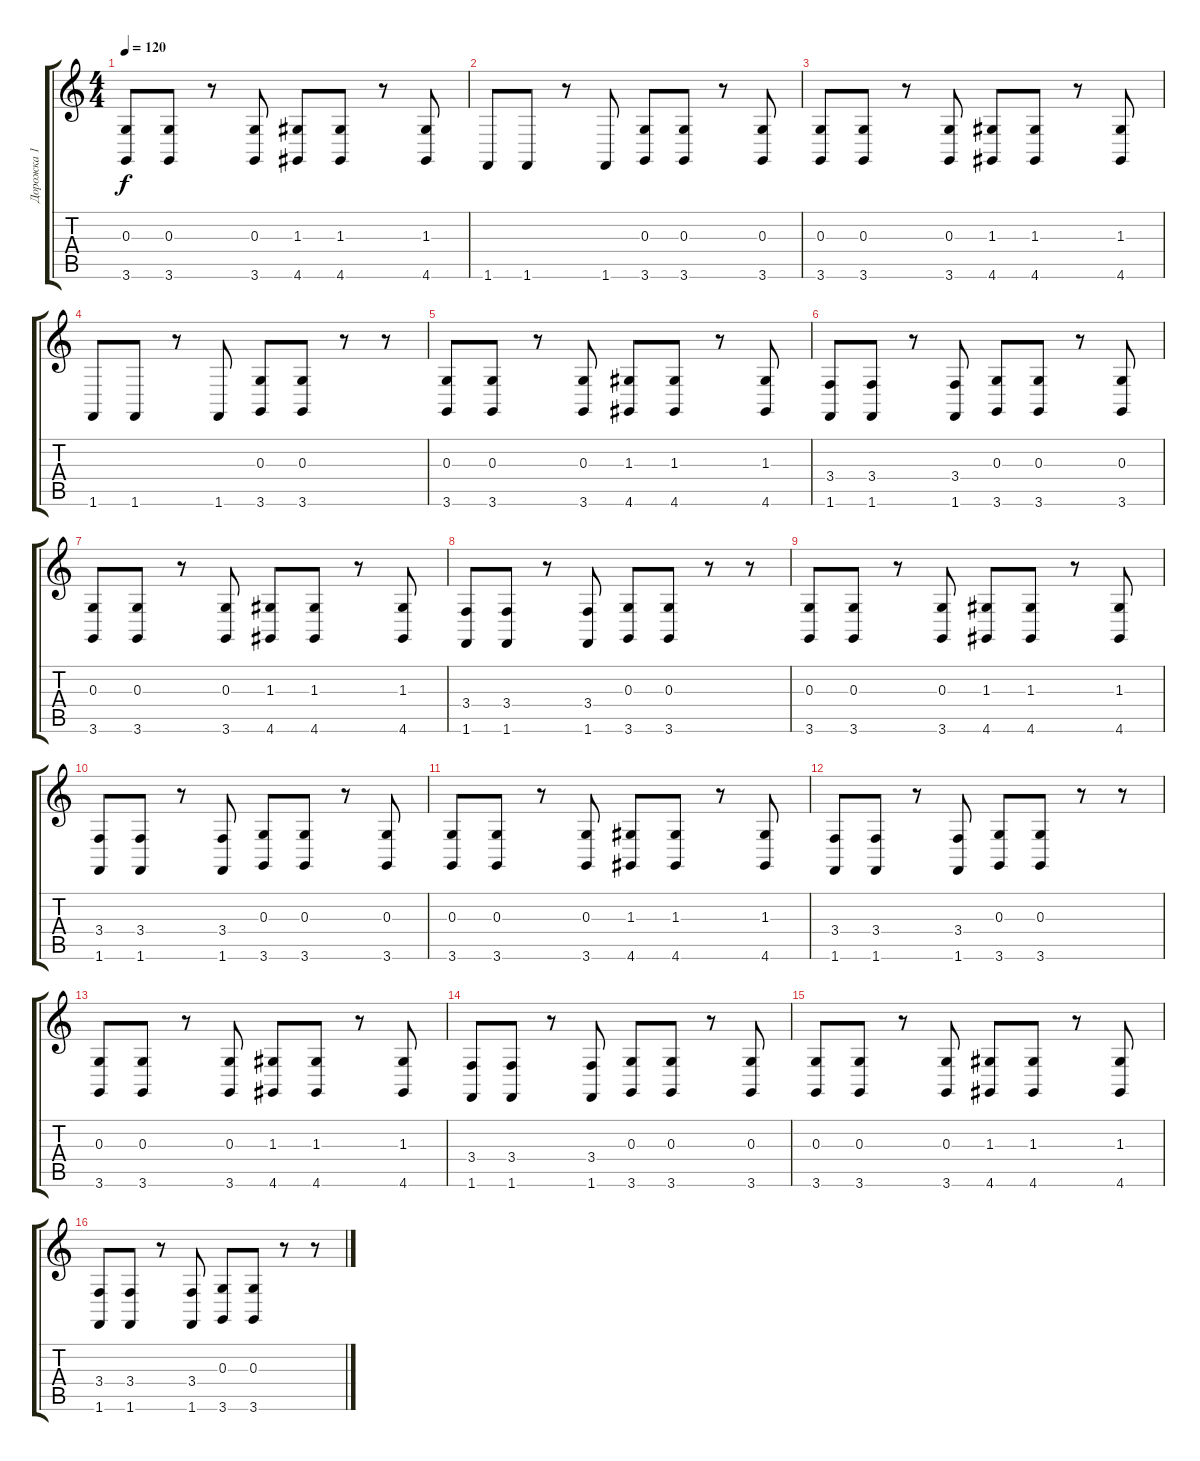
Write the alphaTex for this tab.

\track ("Дорожка 1" "Дорожка 1") {instrument stringensemble1}
\staff {score tabs}
\tuning (E4 B3 G3 D3 A2 E2) {hide}
\ts (4 4)
\tempo 120
\clef g2
\ks c
(0.3 3.6).8{dy f} (0.3 3.6).8 r.8 (0.3 3.6).8 (1.3 4.6).8 (1.3 4.6).8 r.8 (1.3 4.6).8 |
1.6.8 1.6.8 r.8 1.6.8 (0.3 3.6).8 (0.3 3.6).8 r.8 (0.3 3.6).8 |
(0.3 3.6).8 (0.3 3.6).8 r.8 (0.3 3.6).8 (1.3 4.6).8 (1.3 4.6).8 r.8 (1.3 4.6).8 |
1.6.8 1.6.8 r.8 1.6.8 (0.3 3.6).8 (0.3 3.6).8 r.8 r.8 |
(0.3 3.6).8 (0.3 3.6).8 r.8 (0.3 3.6).8 (1.3 4.6).8 (1.3 4.6).8 r.8 (1.3 4.6).8 |
(3.4 1.6).8 (3.4 1.6).8 r.8 (3.4 1.6).8 (0.3 3.6).8 (0.3 3.6).8 r.8 (0.3 3.6).8 |
(0.3 3.6).8 (0.3 3.6).8 r.8 (0.3 3.6).8 (1.3 4.6).8 (1.3 4.6).8 r.8 (1.3 4.6).8 |
(3.4 1.6).8 (3.4 1.6).8 r.8 (3.4 1.6).8 (0.3 3.6).8 (0.3 3.6).8 r.8 r.8 |
(0.3 3.6).8 (0.3 3.6).8 r.8 (0.3 3.6).8 (1.3 4.6).8 (1.3 4.6).8 r.8 (1.3 4.6).8 |
(3.4 1.6).8 (3.4 1.6).8 r.8 (3.4 1.6).8 (0.3 3.6).8 (0.3 3.6).8 r.8 (0.3 3.6).8 |
(0.3 3.6).8 (0.3 3.6).8 r.8 (0.3 3.6).8 (1.3 4.6).8 (1.3 4.6).8 r.8 (1.3 4.6).8 |
(3.4 1.6).8 (3.4 1.6).8 r.8 (3.4 1.6).8 (0.3 3.6).8 (0.3 3.6).8 r.8 r.8 |
(0.3 3.6).8 (0.3 3.6).8 r.8 (0.3 3.6).8 (1.3 4.6).8 (1.3 4.6).8 r.8 (1.3 4.6).8 |
(3.4 1.6).8 (3.4 1.6).8 r.8 (3.4 1.6).8 (0.3 3.6).8 (0.3 3.6).8 r.8 (0.3 3.6).8 |
(0.3 3.6).8 (0.3 3.6).8 r.8 (0.3 3.6).8 (1.3 4.6).8 (1.3 4.6).8 r.8 (1.3 4.6).8 |
(3.4 1.6).8 (3.4 1.6).8 r.8 (3.4 1.6).8 (0.3 3.6).8 (0.3 3.6).8 r.8 r.8
